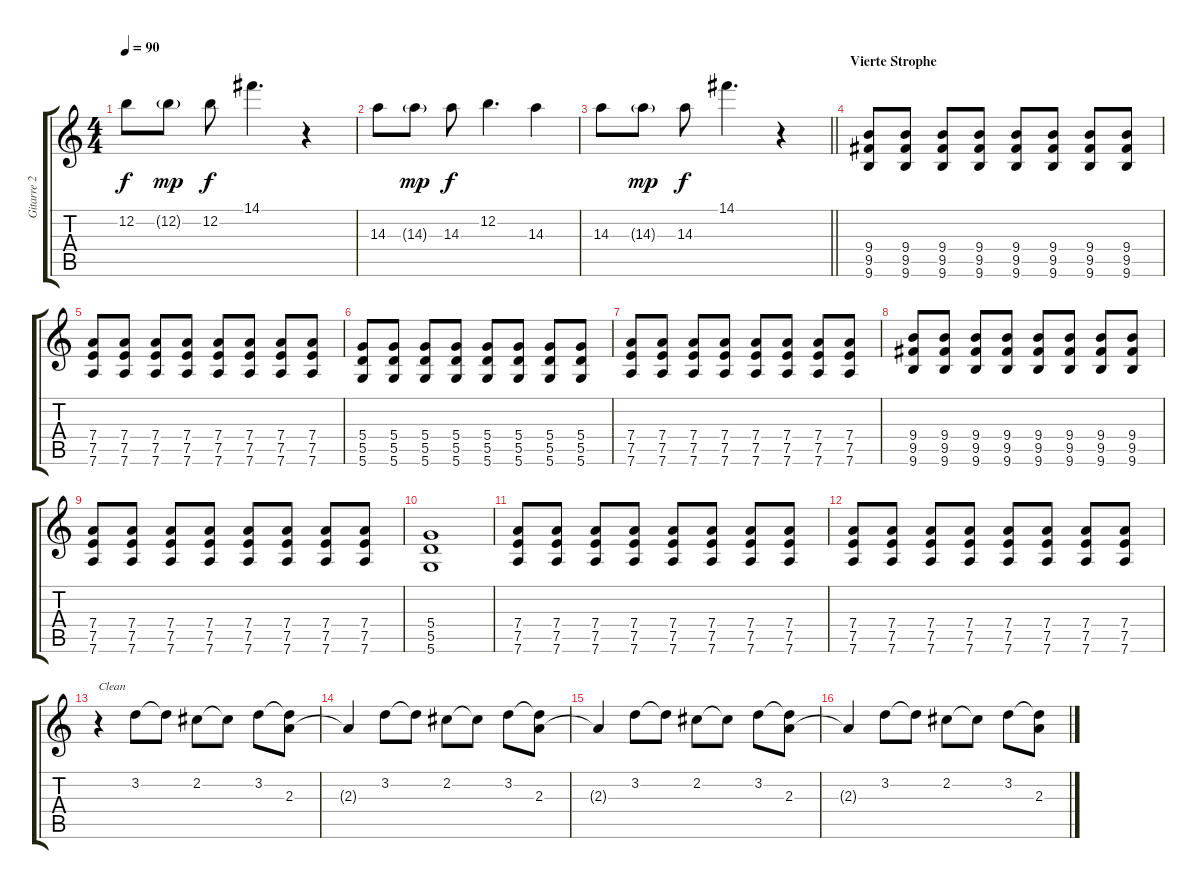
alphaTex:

\track ("Gitarre 2" "Gitarre 2") {instrument electricguitarclean}
\staff {score tabs}
\tuning (E4 B3 G3 D3 A2 D2) {hide}
\ts (4 4)
\tempo 90
\clef g2
\ks c
12.2.8{dy f} 12.2{g}.8{dy mp} 12.2.8{dy f} 14.1.4{d} r.4 |
14.3.8 14.3{g}.8{dy mp} 14.3.8{dy f} 12.2.4{d} 14.3.4 |
\barLineRight lightlight
14.3.8 14.3{g}.8{dy mp} 14.3.8{dy f} 14.1.4{d} r.4 |
\section ("" "Vierte Strophe")
(9.4 9.5 9.6).8 (9.4 9.5 9.6).8 (9.4 9.5 9.6).8 (9.4 9.5 9.6).8 (9.4 9.5 9.6).8 (9.4 9.5 9.6).8 (9.4 9.5 9.6).8 (9.4 9.5 9.6).8 |
(7.4 7.5 7.6).8 (7.4 7.5 7.6).8 (7.4 7.5 7.6).8 (7.4 7.5 7.6).8 (7.4 7.5 7.6).8 (7.4 7.5 7.6).8 (7.4 7.5 7.6).8 (7.4 7.5 7.6).8 |
(5.4 5.5 5.6).8 (5.4 5.5 5.6).8 (5.4 5.5 5.6).8 (5.4 5.5 5.6).8 (5.4 5.5 5.6).8 (5.4 5.5 5.6).8 (5.4 5.5 5.6).8 (5.4 5.5 5.6).8 |
(7.4 7.5 7.6).8 (7.4 7.5 7.6).8 (7.4 7.5 7.6).8 (7.4 7.5 7.6).8 (7.4 7.5 7.6).8 (7.4 7.5 7.6).8 (7.4 7.5 7.6).8 (7.4 7.5 7.6).8 |
(9.4 9.5 9.6).8 (9.4 9.5 9.6).8 (9.4 9.5 9.6).8 (9.4 9.5 9.6).8 (9.4 9.5 9.6).8 (9.4 9.5 9.6).8 (9.4 9.5 9.6).8 (9.4 9.5 9.6).8 |
(7.4 7.5 7.6).8 (7.4 7.5 7.6).8 (7.4 7.5 7.6).8 (7.4 7.5 7.6).8 (7.4 7.5 7.6).8 (7.4 7.5 7.6).8 (7.4 7.5 7.6).8 (7.4 7.5 7.6).8 |
(5.4 5.5 5.6).1 |
(7.4 7.5 7.6).8 (7.4 7.5 7.6).8 (7.4 7.5 7.6).8 (7.4 7.5 7.6).8 (7.4 7.5 7.6).8 (7.4 7.5 7.6).8 (7.4 7.5 7.6).8 (7.4 7.5 7.6).8 |
(7.4 7.5 7.6).8 (7.4 7.5 7.6).8 (7.4 7.5 7.6).8 (7.4 7.5 7.6).8 (7.4 7.5 7.6).8 (7.4 7.5 7.6).8 (7.4 7.5 7.6).8 (7.4 7.5 7.6).8 |
r.4{txt "Clean" volume 10 instrument electricguitarclean} 3.2.8 3.2{t}.8 2.2.8 2.2{t}.8 3.2.8 (3.2{t} 2.3).8 |
2.3{t}.4 3.2.8 3.2{t}.8 2.2.8 2.2{t}.8 3.2.8 (3.2{t} 2.3).8 |
2.3{t}.4 3.2.8 3.2{t}.8 2.2.8 2.2{t}.8 3.2.8 (3.2{t} 2.3).8 |
2.3{t}.4 3.2.8 3.2{t}.8 2.2.8 2.2{t}.8 3.2.8 (3.2{t} 2.3).8
